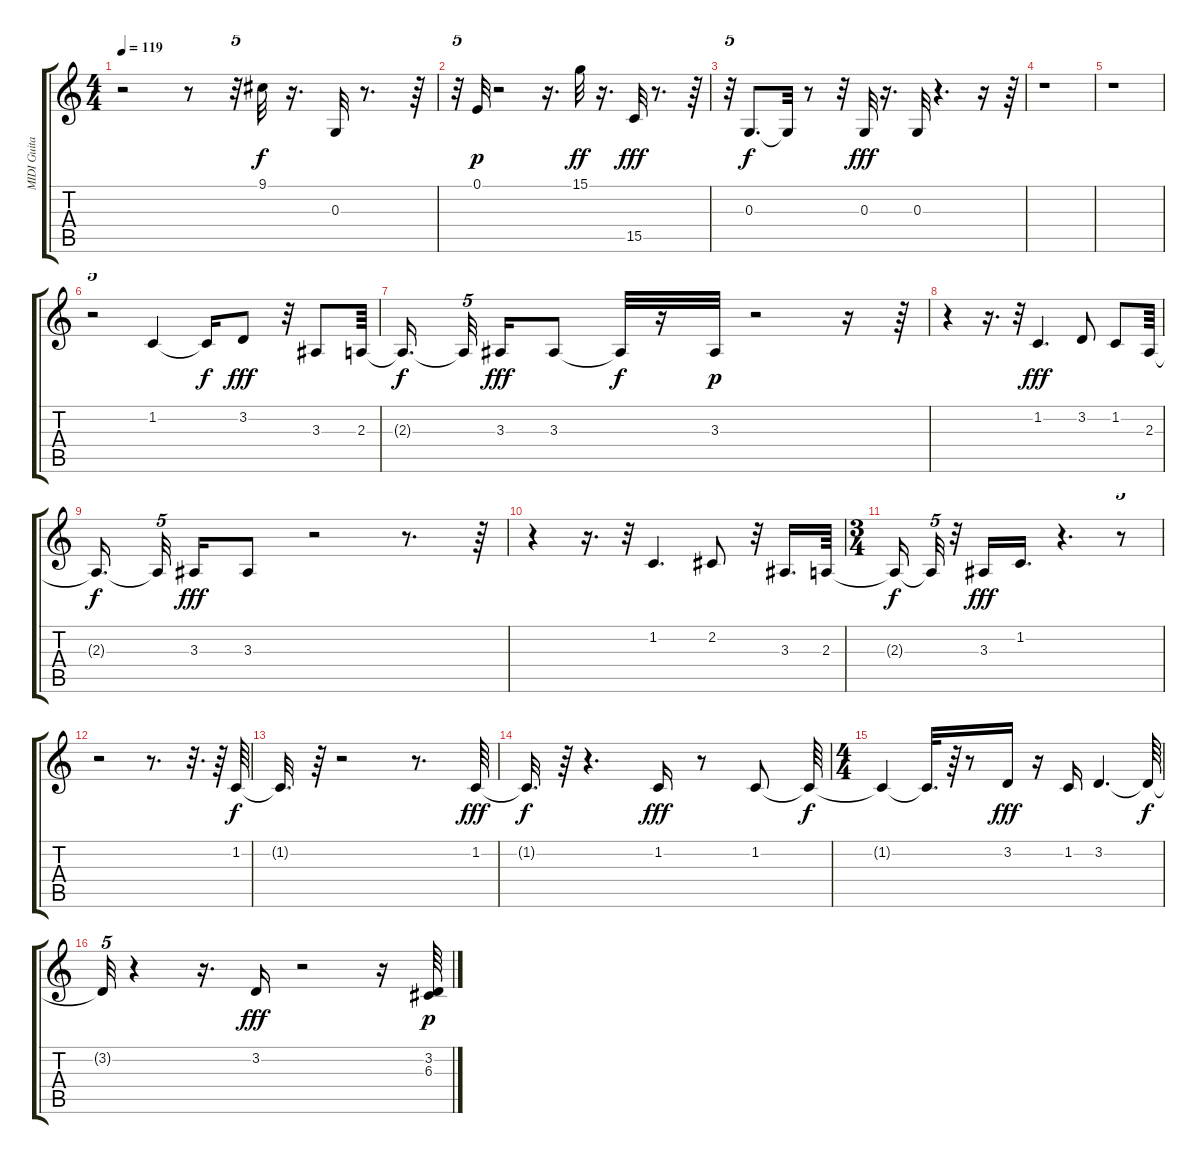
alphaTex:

\track ("MIDI Guitar                     " "MIDI Guita") {instrument lead1square}
\staff {score tabs}
\tuning (E4 B3 G3 D3 A2 E2) {hide}
\ts (4 4)
\tempo 119
\clef g2
\ks c
r.2{dy p} r.8 r.32{tu (5 4)} 9.1.32{dy f} r.16{d} 0.3.32 r.8{d} r.64 |
r.32{tu (5 4)} 0.1.32{dy p} r.2 r.16{d} 15.1.32{dy ff} r.16{d} 15.5.32{dy fff} r.8{d} r.64 |
r.32{tu (5 4)} 0.3.8{d dy f} 0.3{t}.32 r.8 r.32 0.3.32{dy fff} r.16{d} 0.3.32 r.4{d} r.16 r.64 |
r.1 |
r.1 |
r.2{tu (5 4)} 1.2.4 1.2{t}.16{dy f} 3.2.8{dy fff} r.32 3.3.8 2.3.64 |
2.3{t}.16{d dy f} 2.3{t}.32{tu (5 4)} 3.3.16{dy fff} 3.3.8 3.3{t}.32{dy f} r.16 3.3.32{dy p} r.2 r.16 r.64 |
r.4 r.16{d} r.32{tu (5 4)} 1.2.4{d dy fff} 3.2.8 1.2.8 2.3.64 |
2.3{t}.16{d dy f} 2.3{t}.32{tu (5 4)} 3.3.16{dy fff} 3.3.8 r.2 r.8{d} r.64 |
r.4 r.16{d} r.32{tu (5 4)} 1.2.4{d} 2.2.8 r.32 3.3.16{d} 2.3.64 |
\ts (3 4)
2.3{t}.16{dy f} 2.3{t}.32{tu (5 4)} r.32 3.3.16{dy fff} 1.2.16{d} r.4{d} r.8{tu (5 4)} |
r.2 r.8{d} r.32{d} r.64 1.2.64{dy f} |
1.2{t}.32{d} r.64 r.2 r.8{d} 1.2.64{dy fff} |
1.2{t}.32{d dy f} r.64 r.4{d} 1.2.16{dy fff} r.8 1.2.8 1.2{t}.64{dy f} |
\ts (4 4)
1.2{t}.4 1.2{t}.32{d} r.64 r.8 3.2.16{dy fff} r.16 1.2.16 3.2.4{d} 3.2{t}.64{dy f} |
3.2{t}.32{tu (5 4)} r.4 r.16{d} 3.2.16{dy fff} r.2 r.16 (3.2 6.3).64{dy p}
